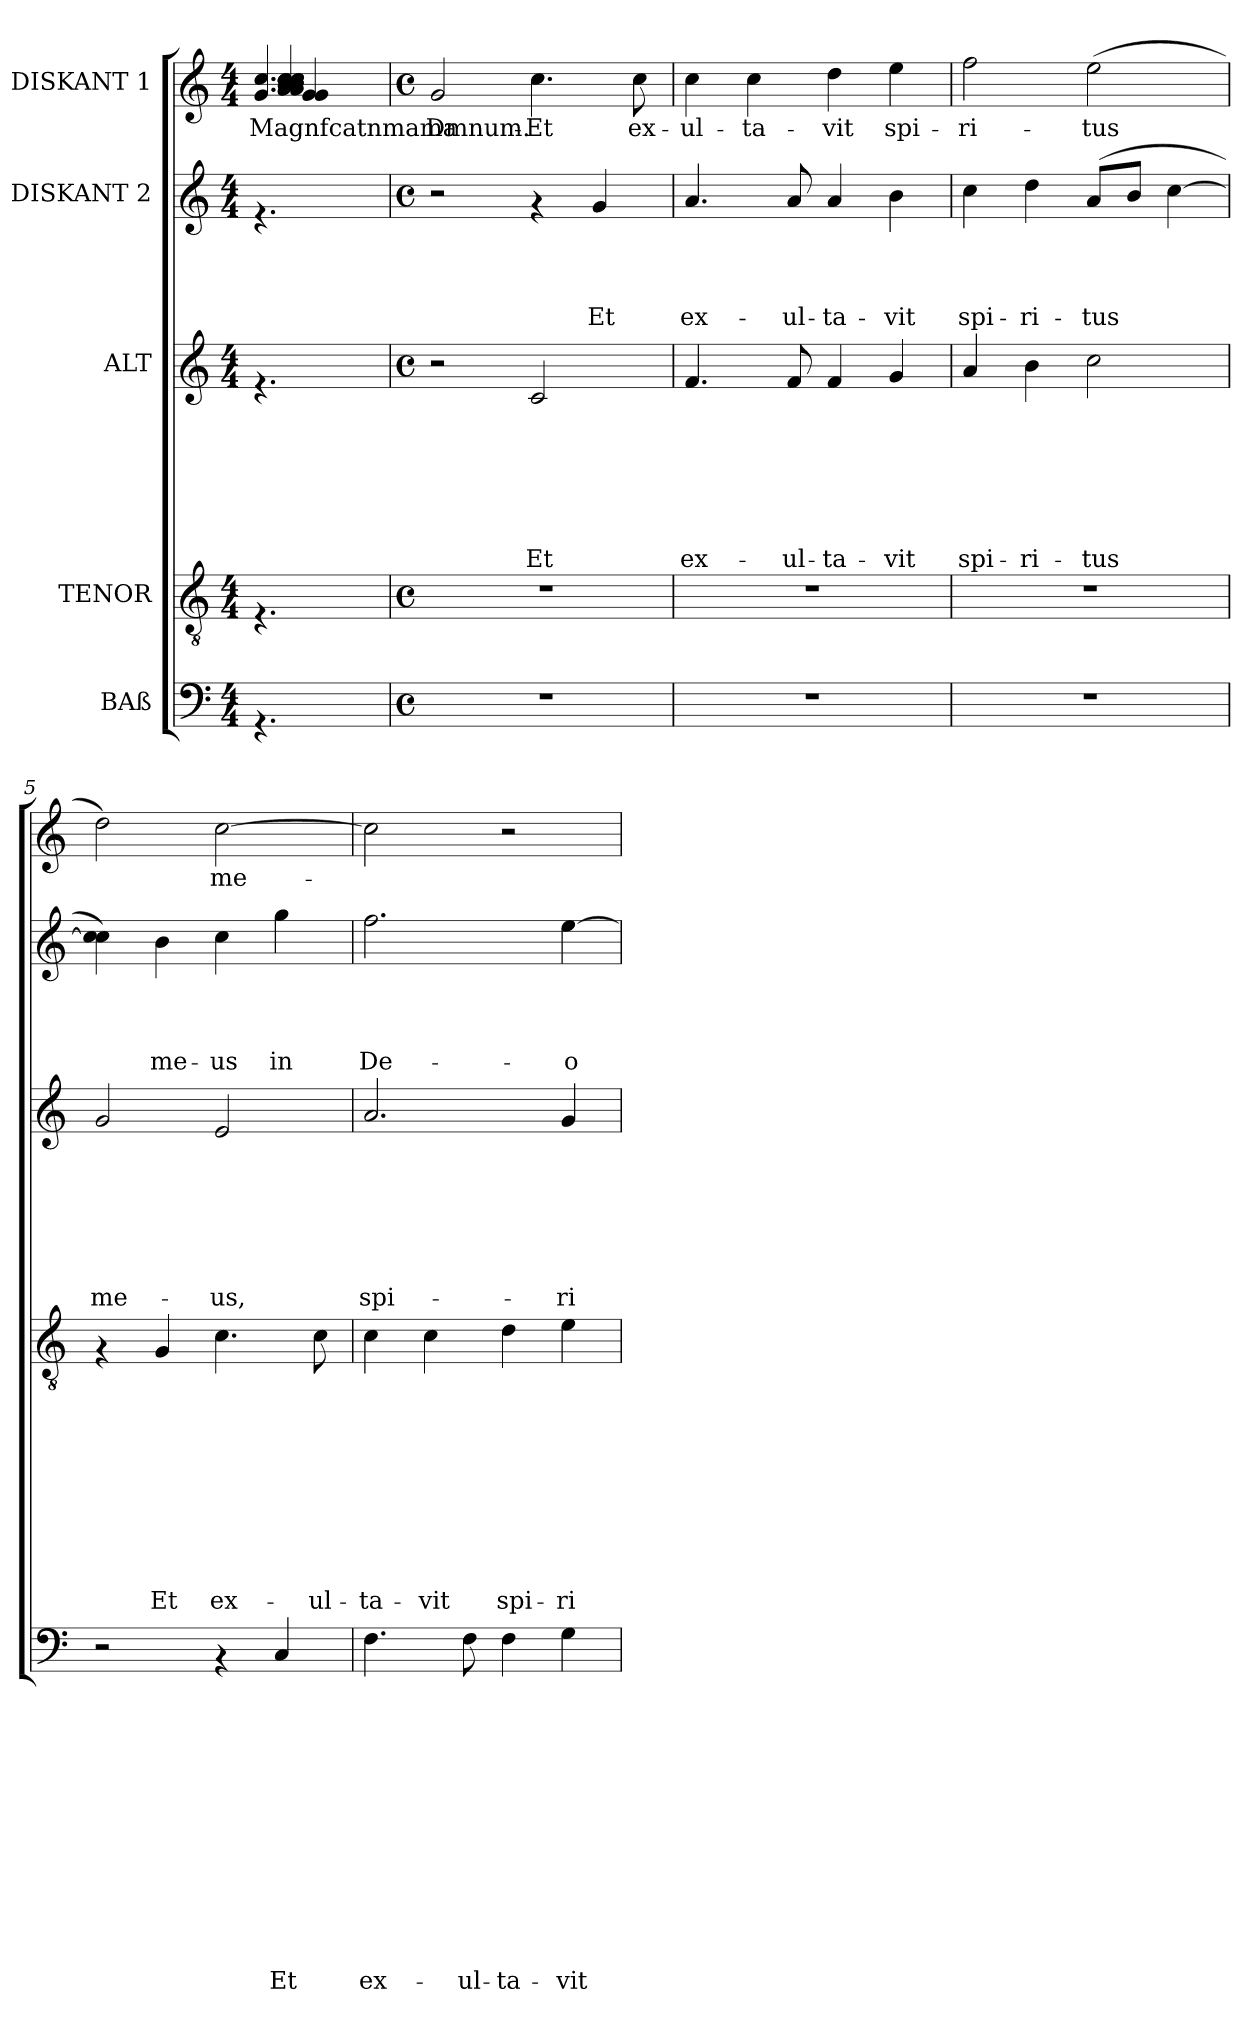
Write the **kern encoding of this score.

**kern	**text	**text	**text	**text	**text	**text	**text	**text	**text	**text	**text	**text	**text	**kern	**text	**text	**text	**text	**text	**text	**text	**text	**text	**text	**kern	**text	**text	**text	**text	**text	**text	**text	**kern	**text	**text	**text	**text	**kern	**text
*part5	*part5	*part5	*part5	*part5	*part5	*part5	*part5	*part5	*part5	*part5	*part5	*part5	*part5	*part4	*part4	*part4	*part4	*part4	*part4	*part4	*part4	*part4	*part4	*part4	*part3	*part3	*part3	*part3	*part3	*part3	*part3	*part3	*part2	*part2	*part2	*part2	*part2	*part1	*part1
*staff5	*staff5	*staff5	*staff5	*staff5	*staff5	*staff5	*staff5	*staff5	*staff5	*staff5	*staff5	*staff5	*staff5	*staff4	*staff4	*staff4	*staff4	*staff4	*staff4	*staff4	*staff4	*staff4	*staff4	*staff4	*staff3	*staff3	*staff3	*staff3	*staff3	*staff3	*staff3	*staff3	*staff2	*staff2	*staff2	*staff2	*staff2	*staff1	*staff1
*I"BAß	*	*	*	*	*	*	*	*	*	*	*	*	*	*I"TENOR	*	*	*	*	*	*	*	*	*	*	*I"ALT	*	*	*	*	*	*	*	*I"DISKANT 2	*	*	*	*	*I"DISKANT 1	*
*clefF4	*	*	*	*	*	*	*	*	*	*	*	*	*	*clefGv2	*	*	*	*	*	*	*	*	*	*	*clefG2	*	*	*	*	*	*	*	*clefG2	*	*	*	*	*clefG2	*
*k[]	*	*	*	*	*	*	*	*	*	*	*	*	*	*k[]	*	*	*	*	*	*	*	*	*	*	*k[]	*	*	*	*	*	*	*	*k[]	*	*	*	*	*k[]	*
*C:	*	*	*	*	*	*	*	*	*	*	*	*	*	*C:	*	*	*	*	*	*	*	*	*	*	*C:	*	*	*	*	*	*	*	*C:	*	*	*	*	*C:	*
*M4/4	*	*	*	*	*	*	*	*	*	*	*	*	*	*M4/4	*	*	*	*	*	*	*	*	*	*	*M4/4	*	*	*	*	*	*	*	*M4/4	*	*	*	*	*M4/4	*
=1	=1	=1	=1	=1	=1	=1	=1	=1	=1	=1	=1	=1	=1	=1	=1	=1	=1	=1	=1	=1	=1	=1	=1	=1	=1	=1	=1	=1	=1	=1	=1	=1	=1	=1	=1	=1	=1	=1	=1
!	!	!	!	!	!	!	!	!	!	!	!	!	!	!	!	!	!	!	!	!	!	!	!	!	!	!	!	!	!	!	!	!	!	!	!	!	!	!LO:N:n=1:head=solid	!
*	*	*	*	*	*	*	*	*	*	*	*	*	*	*	*	*	*	*	*	*	*	*	*	*	*	*	*	*	*	*	*	*	*	*	*	*	*	*^	*
!	!	!	!	!	!	!	!	!	!	!	!	!	!	!	!	!	!	!	!	!	!	!	!	!	!	!	!	!	!	!	!	!	!	!	!	!	!	!LO:N:n=2:head=solid	!LO:N:n=1:head=solid	!
!	!	!	!	!	!	!	!	!	!	!	!	!	!	!	!	!	!	!	!	!	!	!	!	!	!	!	!	!	!	!	!	!	!	!	!	!	!	!	!LO:N:n=2:head=solid	!
!	!	!	!	!	!	!	!	!	!	!	!	!	!	!	!	!	!	!	!	!	!	!	!	!	!	!	!	!	!	!	!	!	!	!	!	!	!	!	!LO:N:n=3:head=solid	!
!	!	!	!	!	!	!	!	!	!	!	!	!	!	!	!	!	!	!	!	!	!	!	!	!	!	!	!	!	!	!	!	!	!	!	!	!	!	!	!LO:N:n=4:head=solid	!
!	!	!	!	!	!	!	!	!	!	!	!	!	!	!	!	!	!	!	!	!	!	!	!	!	!	!	!	!	!	!	!	!	!	!	!	!	!	!	!LO:N:n=5:head=solid	!
!	!	!	!	!	!	!	!	!	!	!	!	!	!	!	!	!	!	!	!	!	!	!	!	!	!	!	!	!	!	!	!	!	!	!	!	!	!	!	!LO:N:n=6:head=solid	!
!	!	!	!	!	!	!	!	!	!	!	!	!	!	!	!	!	!	!	!	!	!	!	!	!	!	!	!	!	!	!	!	!	!	!	!	!	!	!	!LO:N:n=7:head=solid	!
!	!	!	!	!	!	!	!	!	!	!	!	!	!	!	!	!	!	!	!	!	!	!	!	!	!	!	!	!	!	!	!	!	!	!	!	!	!	!	!LO:N:n=8:head=solid	!
!	!	!	!	!	!	!	!	!	!	!	!	!	!	!	!	!	!	!	!	!	!	!	!	!	!	!	!	!	!	!	!	!	!	!	!	!	!	!	!LO:N:n=9:head=solid	!
!	!	!	!	!	!	!	!	!	!	!	!	!	!	!	!	!	!	!	!	!	!	!	!	!	!	!	!	!	!	!	!	!	!	!	!	!	!	!	!LO:N:n=10:head=solid	!
!	!	!	!	!	!	!	!	!	!	!	!	!	!	!	!	!	!	!	!	!	!	!	!	!	!	!	!	!	!	!	!	!	!	!	!	!	!	!	!LO:N:n=11:head=solid	!
*	*	*	*	*	*	*	*	*	*	*	*	*	*	*	*	*	*	*	*	*	*	*	*	*	*	*	*	*	*	*	*	*	*	*	*	*	*	*	*^	*
!	!	!	!	!	!	!	!	!	!	!	!	!	!	!	!	!	!	!	!	!	!	!	!	!	!	!	!	!	!	!	!	!	!	!	!	!	!	!	!LO:N:n=12:head=solid	!LO:N:n=1:head=solid	!
!	!	!	!	!	!	!	!	!	!	!	!	!	!	!	!	!	!	!	!	!	!	!	!	!	!	!	!	!	!	!	!	!	!	!	!	!	!	!	!	!LO:N:n=2:head=solid	!LO:LY:b
4.rGG	.	.	.	.	.	.	.	.	.	.	.	.	.	4.rE	.	.	.	.	.	.	.	.	.	.	4.re	.	.	.	.	.	.	.	4.re	.	.	.	.	(4.g/ 4.cc/	(4a/ 4a/ 4a/ 4b/ 4b/ 4b/ 4cc/ 4cc/ 4cc/ 4cc/ 4cc/ 4cc/)	4g/ 4g/	Magnfcatnmama
.	.	.	.	.	.	.	.	.	.	.	.	.	.	.	.	.	.	.	.	.	.	.	.	.	.	.	.	.	.	.	.	.	.	.	.	.	.	.	8ryy	8ryy	.
*	*	*	*	*	*	*	*	*	*	*	*	*	*	*	*	*	*	*	*	*	*	*	*	*	*	*	*	*	*	*	*	*	*	*	*	*	*	*v	*v	*v	*
=2	=2	=2	=2	=2	=2	=2	=2	=2	=2	=2	=2	=2	=2	=2	=2	=2	=2	=2	=2	=2	=2	=2	=2	=2	=2	=2	=2	=2	=2	=2	=2	=2	=2	=2	=2	=2	=2	=2	=2
*M4/4	*	*	*	*	*	*	*	*	*	*	*	*	*	*M4/4	*	*	*	*	*	*	*	*	*	*	*M4/4	*	*	*	*	*	*	*	*M4/4	*	*	*	*	*M4/4	*
*met(c)	*	*	*	*	*	*	*	*	*	*	*	*	*	*met(c)	*	*	*	*	*	*	*	*	*	*	*met(c)	*	*	*	*	*	*	*	*met(c)	*	*	*	*	*met(c)	*
*	*	*	*	*	*	*	*	*	*	*	*	*	*	*	*	*	*	*	*	*	*	*	*	*	*	*	*	*	*	*	*	*	*	*	*	*	*	*^	*
*	*	*	*	*	*	*	*	*	*	*	*	*	*	*	*	*	*	*	*	*	*	*	*	*	*	*	*	*	*	*	*	*	*	*	*	*	*	*	*^	*
!	!	!	!	!	!	!	!	!	!	!	!	!	!	!	!	!	!	!	!	!	!	!	!	!	!	!	!	!	!	!	!	!	!	!	!	!	!	!	!	!	!LO:LY:b
*	*	*	*	*	*	*	*	*	*	*	*	*	*	*	*	*	*	*	*	*	*	*	*	*	*	*	*	*	*	*	*	*	*	*	*	*	*	*v	*v	*v	*
1r	.	.	.	.	.	.	.	.	.	.	.	.	.	1r	.	.	.	.	.	.	.	.	.	.	2r	.	.	.	.	.	.	.	2r	.	.	.	.	2g/	Dmnum.-
!	!	!	!	!	!	!	!	!	!	!	!	!	!	!	!	!	!	!	!	!	!	!	!	!	!	!	!	!	!	!	!	!LO:LY:b	!	!	!	!	!	!	!LO:LY:b
.	.	.	.	.	.	.	.	.	.	.	.	.	.	.	.	.	.	.	.	.	.	.	.	.	2c/	.	.	.	.	.	.	Et	4rf	.	.	.	.	4.cc\	-Et
!	!	!	!	!	!	!	!	!	!	!	!	!	!	!	!	!	!	!	!	!	!	!	!	!	!	!	!	!	!	!	!	!	!	!	!	!	!LO:LY:b	!	!
.	.	.	.	.	.	.	.	.	.	.	.	.	.	.	.	.	.	.	.	.	.	.	.	.	.	.	.	.	.	.	.	.	4g/	.	.	.	Et	.	.
!	!	!	!	!	!	!	!	!	!	!	!	!	!	!	!	!	!	!	!	!	!	!	!	!	!	!	!	!	!	!	!	!	!	!	!	!	!	!	!LO:LY:b
.	.	.	.	.	.	.	.	.	.	.	.	.	.	.	.	.	.	.	.	.	.	.	.	.	.	.	.	.	.	.	.	.	.	.	.	.	.	8cc\	ex-
=3	=3	=3	=3	=3	=3	=3	=3	=3	=3	=3	=3	=3	=3	=3	=3	=3	=3	=3	=3	=3	=3	=3	=3	=3	=3	=3	=3	=3	=3	=3	=3	=3	=3	=3	=3	=3	=3	=3	=3
!	!	!	!	!	!	!	!	!	!	!	!	!	!	!	!	!	!	!	!	!	!	!	!	!	!	!	!	!	!	!	!	!LO:LY:b	!	!	!	!	!LO:LY:b	!	!LO:LY:b
1r	.	.	.	.	.	.	.	.	.	.	.	.	.	1r	.	.	.	.	.	.	.	.	.	.	4.f/	.	.	.	.	.	.	ex-	4.a/	.	.	.	ex-	4cc\	-ul-
!	!	!	!	!	!	!	!	!	!	!	!	!	!	!	!	!	!	!	!	!	!	!	!	!	!	!	!	!	!	!	!	!	!	!	!	!	!	!	!LO:LY:b
.	.	.	.	.	.	.	.	.	.	.	.	.	.	.	.	.	.	.	.	.	.	.	.	.	.	.	.	.	.	.	.	.	.	.	.	.	.	4cc\	-ta-
!	!	!	!	!	!	!	!	!	!	!	!	!	!	!	!	!	!	!	!	!	!	!	!	!	!	!	!	!	!	!	!	!LO:LY:b	!	!	!	!	!LO:LY:b	!	!
.	.	.	.	.	.	.	.	.	.	.	.	.	.	.	.	.	.	.	.	.	.	.	.	.	8f/	.	.	.	.	.	.	-ul-	8a/	.	.	.	-ul-	.	.
!	!	!	!	!	!	!	!	!	!	!	!	!	!	!	!	!	!	!	!	!	!	!	!	!	!	!	!	!	!	!	!	!LO:LY:b	!	!	!	!	!LO:LY:b	!	!LO:LY:b
.	.	.	.	.	.	.	.	.	.	.	.	.	.	.	.	.	.	.	.	.	.	.	.	.	4f/	.	.	.	.	.	.	-ta-	4a/	.	.	.	-ta-	4dd\	-vit
!	!	!	!	!	!	!	!	!	!	!	!	!	!	!	!	!	!	!	!	!	!	!	!	!	!	!	!	!	!	!	!	!LO:LY:b	!	!	!	!	!LO:LY:b	!	!LO:LY:b
.	.	.	.	.	.	.	.	.	.	.	.	.	.	.	.	.	.	.	.	.	.	.	.	.	4g/	.	.	.	.	.	.	-vit	4b\	.	.	.	-vit	4ee\	spi-
=4	=4	=4	=4	=4	=4	=4	=4	=4	=4	=4	=4	=4	=4	=4	=4	=4	=4	=4	=4	=4	=4	=4	=4	=4	=4	=4	=4	=4	=4	=4	=4	=4	=4	=4	=4	=4	=4	=4	=4
!	!	!	!	!	!	!	!	!	!	!	!	!	!	!	!	!	!	!	!	!	!	!	!	!	!	!	!	!	!	!	!	!LO:LY:b	!	!	!	!	!LO:LY:b	!	!LO:LY:b
1r	.	.	.	.	.	.	.	.	.	.	.	.	.	1r	.	.	.	.	.	.	.	.	.	.	4a/	.	.	.	.	.	.	spi-	4cc\	.	.	.	spi-	2ff\	-ri-
!	!	!	!	!	!	!	!	!	!	!	!	!	!	!	!	!	!	!	!	!	!	!	!	!	!	!	!	!	!	!	!	!LO:LY:b	!	!	!	!	!LO:LY:b	!	!
.	.	.	.	.	.	.	.	.	.	.	.	.	.	.	.	.	.	.	.	.	.	.	.	.	4b\	.	.	.	.	.	.	-ri-	4dd\	.	.	.	-ri-	.	.
!	!	!	!	!	!	!	!	!	!	!	!	!	!	!	!	!	!	!	!	!	!	!	!	!	!	!	!	!	!	!	!	!LO:LY:b	!	!	!	!	!LO:LY:b	!	!LO:LY:b
.	.	.	.	.	.	.	.	.	.	.	.	.	.	.	.	.	.	.	.	.	.	.	.	.	2cc\	.	.	.	.	.	.	-tus	(>8a/L	.	.	.	-tus	(>2ee\	-tus
.	.	.	.	.	.	.	.	.	.	.	.	.	.	.	.	.	.	.	.	.	.	.	.	.	.	.	.	.	.	.	.	.	8b/J	.	.	.	.	.	.
.	.	.	.	.	.	.	.	.	.	.	.	.	.	.	.	.	.	.	.	.	.	.	.	.	.	.	.	.	.	.	.	.	[>4cc\	.	.	.	.	.	.
=5	=5	=5	=5	=5	=5	=5	=5	=5	=5	=5	=5	=5	=5	=5	=5	=5	=5	=5	=5	=5	=5	=5	=5	=5	=5	=5	=5	=5	=5	=5	=5	=5	=5	=5	=5	=5	=5	=5	=5
!	!	!	!	!	!	!	!	!	!	!	!	!	!	!	!	!	!	!	!	!	!	!	!	!	!	!	!	!	!	!	!	!LO:LY:b	!	!	!	!	!	!	!
2r	.	.	.	.	.	.	.	.	.	.	.	.	.	4rF	.	.	.	.	.	.	.	.	.	.	2g/	.	.	.	.	.	.	me-	4cc\] 4cc\)	.	.	.	.	2dd\)	.
!	!	!	!	!	!	!	!	!	!	!	!	!	!	!	!	!	!	!	!	!	!	!	!	!LO:LY:b	!	!	!	!	!	!	!	!	!	!	!	!	!LO:LY:b	!	!
.	.	.	.	.	.	.	.	.	.	.	.	.	.	4G/	.	.	.	.	.	.	.	.	.	Et	.	.	.	.	.	.	.	.	4b\	.	.	.	me-	.	.
!	!	!	!	!	!	!	!	!	!	!	!	!	!	!	!	!	!	!	!	!	!	!	!	!LO:LY:b	!	!	!	!	!	!	!	!LO:LY:b	!	!	!	!	!LO:LY:b	!	!LO:LY:b
4rAA	.	.	.	.	.	.	.	.	.	.	.	.	.	4.c\	.	.	.	.	.	.	.	.	.	ex-	2e/	.	.	.	.	.	.	-us,	4cc\	.	.	.	-us	[<2cc\	me-
!	!	!	!	!	!	!	!	!	!	!	!	!	!LO:LY:b	!	!	!	!	!	!	!	!	!	!	!	!	!	!	!	!	!	!	!	!	!	!	!	!LO:LY:b	!	!
4C/	.	.	.	.	.	.	.	.	.	.	.	.	Et	.	.	.	.	.	.	.	.	.	.	.	.	.	.	.	.	.	.	.	4gg\	.	.	.	in	.	.
!	!	!	!	!	!	!	!	!	!	!	!	!	!	!	!	!	!	!	!	!	!	!	!	!LO:LY:b	!	!	!	!	!	!	!	!	!	!	!	!	!	!	!
.	.	.	.	.	.	.	.	.	.	.	.	.	.	8c\	.	.	.	.	.	.	.	.	.	-ul-	.	.	.	.	.	.	.	.	.	.	.	.	.	.	.
!!LO:LB:g=z
=6	=6	=6	=6	=6	=6	=6	=6	=6	=6	=6	=6	=6	=6	=6	=6	=6	=6	=6	=6	=6	=6	=6	=6	=6	=6	=6	=6	=6	=6	=6	=6	=6	=6	=6	=6	=6	=6	=6	=6
!	!	!	!	!	!	!	!	!	!	!	!	!	!LO:LY:b	!	!	!	!	!	!	!	!	!	!	!LO:LY:b	!	!	!	!	!	!	!	!LO:LY:b	!	!	!	!	!LO:LY:b	!	!
4.F\	.	.	.	.	.	.	.	.	.	.	.	.	ex-	4c\	.	.	.	.	.	.	.	.	.	-ta-	2.a/	.	.	.	.	.	.	spi-	2.ff\	.	.	.	De-	2cc\]	.
!	!	!	!	!	!	!	!	!	!	!	!	!	!	!	!	!	!	!	!	!	!	!	!	!LO:LY:b	!	!	!	!	!	!	!	!	!	!	!	!	!	!	!
.	.	.	.	.	.	.	.	.	.	.	.	.	.	4c\	.	.	.	.	.	.	.	.	.	-vit	.	.	.	.	.	.	.	.	.	.	.	.	.	.	.
!	!	!	!	!	!	!	!	!	!	!	!	!	!LO:LY:b	!	!	!	!	!	!	!	!	!	!	!	!	!	!	!	!	!	!	!	!	!	!	!	!	!	!
8F\	.	.	.	.	.	.	.	.	.	.	.	.	-ul-	.	.	.	.	.	.	.	.	.	.	.	.	.	.	.	.	.	.	.	.	.	.	.	.	.	.
!	!	!	!	!	!	!	!	!	!	!	!	!	!LO:LY:b	!	!	!	!	!	!	!	!	!	!	!LO:LY:b	!	!	!	!	!	!	!	!	!	!	!	!	!	!	!
4F\	.	.	.	.	.	.	.	.	.	.	.	.	-ta-	4d\	.	.	.	.	.	.	.	.	.	spi-	.	.	.	.	.	.	.	.	.	.	.	.	.	2r	.
!	!	!	!	!	!	!	!	!	!	!	!	!	!LO:LY:b	!	!	!	!	!	!	!	!	!	!	!LO:LY:b	!	!	!	!	!	!	!	!LO:LY:b	!	!	!	!	!LO:LY:b	!	!
4G\	.	.	.	.	.	.	.	.	.	.	.	.	-vit	4e\	.	.	.	.	.	.	.	.	.	-ri-	4g/	.	.	.	.	.	.	-ri-	[>4ee\	.	.	.	-o	.	.
=	=	=	=	=	=	=	=	=	=	=	=	=	=	=	=	=	=	=	=	=	=	=	=	=	=	=	=	=	=	=	=	=	=	=	=	=	=	=	=
*-	*-	*-	*-	*-	*-	*-	*-	*-	*-	*-	*-	*-	*-	*-	*-	*-	*-	*-	*-	*-	*-	*-	*-	*-	*-	*-	*-	*-	*-	*-	*-	*-	*-	*-	*-	*-	*-	*-	*-
